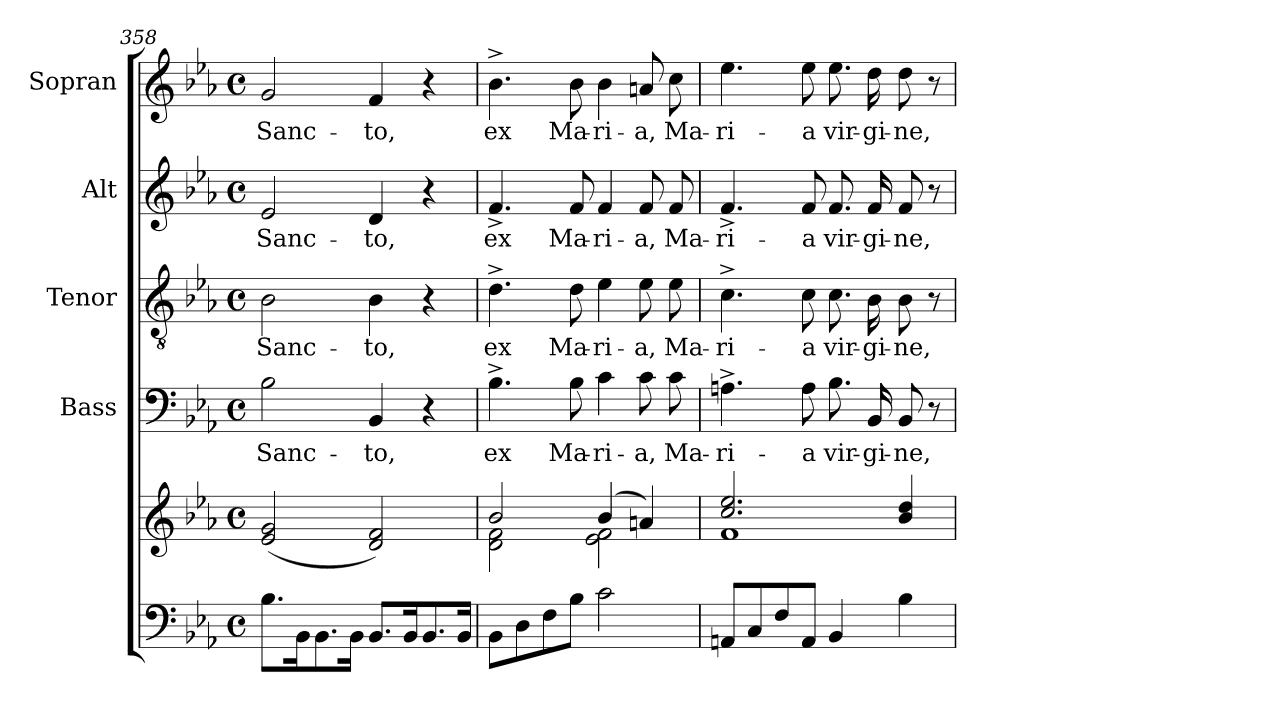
**kern	**kern	**kern	**text	**kern	**text	**kern	**text	**kern	**text
*part5	*part5	*part4	*part4	*part3	*part3	*part2	*part2	*part1	*part1
*staff6	*staff5	*staff4	*staff4	*staff3	*staff3	*staff2	*staff2	*staff1	*staff1
*	*	*I"Bass	*	*I"Tenor	*	*I"Alt	*	*I"Sopran	*
*	*	*I'B.	*	*I'T.	*	*I'A.	*	*I'S.	*
*clefF4	*clefG2	*clefF4	*	*clefGv2	*	*clefG2	*	*clefG2	*
*k[b-e-a-]	*k[b-e-a-]	*k[b-e-a-]	*	*k[b-e-a-]	*	*k[b-e-a-]	*	*k[b-e-a-]	*
*E-:	*E-:	*E-:	*	*E-:	*	*E-:	*	*E-:	*
*M4/4	*M4/4	*M4/4	*	*M4/4	*	*M4/4	*	*M4/4	*
*met(c)	*met(c)	*met(c)	*	*met(c)	*	*met(c)	*	*met(c)	*
=358	=358	=358	=358	=358	=358	=358	=358	=358	=358
!	!	!	!LO:LY:b	!	!LO:LY:b	!	!LO:LY:b	!	!LO:LY:b
8.B-\L	(<2e-/ 2g/	2B-\	Sanc-	2B-\	Sanc-	2e-/	Sanc-	2g/	Sanc-
16BB-\k	.	.	.	.	.	.	.	.	.
8.BB-\	.	.	.	.	.	.	.	.	.
16BB-\Jk	.	.	.	.	.	.	.	.	.
!	!	!	!LO:LY:b	!	!LO:LY:b	!	!LO:LY:b	!	!LO:LY:b
8.BB-/L	2d/ 2f/)	4BB-/	-to,	4B-\	-to,	4d/	-to,	4f/	-to,
16BB-/k	.	.	.	.	.	.	.	.	.
8.BB-/	.	4r	.	4r	.	4r	.	4r	.
16BB-/Jk	.	.	.	.	.	.	.	.	.
=359	=359	=359	=359	=359	=359	=359	=359	=359	=359
*	*^	*	*	*	*	*	*	*	*
!	!	!	!	!LO:LY:b	!	!LO:LY:b	!	!LO:LY:b	!	!LO:LY:b
8BB-\L	2b-/	2d\ 2f\	4.B-^>\	ex	4.d^>\	ex	4.f^>/	ex	4.b-^>\	ex
8D\	.	.	.	.	.	.	.	.	.	.
8F\	.	.	.	.	.	.	.	.	.	.
!	!	!	!	!LO:LY:b	!	!LO:LY:b	!	!LO:LY:b	!	!LO:LY:b
8B-\J	.	.	8B-\	Ma-	8d\	Ma-	8f/	Ma-	8b-\	Ma-
!	!	!	!	!LO:LY:b	!	!LO:LY:b	!	!LO:LY:b	!	!LO:LY:b
2c\	(4b-/	2e-\ 2f\	4c\	-ri-	4e-\	-ri-	4f/	-ri-	4b-\	-ri-
!	!	!	!	!LO:LY:b	!	!LO:LY:b	!	!LO:LY:b	!	!LO:LY:b
.	4an/)	.	8c\	-a,	8e-\	-a,	8f/	-a,	8an/	-a,
!	!	!	!	!LO:LY:b	!	!LO:LY:b	!	!LO:LY:b	!	!LO:LY:b
.	.	.	8c\	Ma-	8e-\	Ma-	8f/	Ma-	8cc\	Ma-
=360	=360	=360	=360	=360	=360	=360	=360	=360	=360	=360
!	!	!	!	!LO:LY:b	!	!LO:LY:b	!	!LO:LY:b	!	!LO:LY:b
8AAn/L	2.cc/ 2.ee-/	1f	4.An^>\	-ri-	4.c^>\	-ri-	4.f^>/	-ri-	4.ee-\	-ri-
8C/	.	.	.	.	.	.	.	.	.	.
8F/	.	.	.	.	.	.	.	.	.	.
!	!	!	!	!LO:LY:b	!	!LO:LY:b	!	!LO:LY:b	!	!LO:LY:b
8AA/J	.	.	8A\	-a	8c\	-a	8f/	-a	8ee-\	-a
!	!	!	!	!LO:LY:b	!	!LO:LY:b	!	!LO:LY:b	!	!LO:LY:b
4BB-/	.	.	8.B-\	vir-	8.c\	vir-	8.f/	vir-	8.ee-\	vir-
!	!	!	!	!LO:LY:b	!	!LO:LY:b	!	!LO:LY:b	!	!LO:LY:b
.	.	.	16BB-/	-gi-	16B-\	-gi-	16f/	-gi-	16dd\	-gi-
!	!	!	!	!LO:LY:b	!	!LO:LY:b	!	!LO:LY:b	!	!LO:LY:b
4B-\	4b-/ 4dd/	.	8BB-/	-ne,	8B-\	-ne,	8f/	-ne,	8dd\	-ne,
.	.	.	8r	.	8r	.	8r	.	8r	.
*	*v	*v	*	*	*	*	*	*	*	*
=	=	=	=	=	=	=	=	=	=
*-	*-	*-	*-	*-	*-	*-	*-	*-	*-
